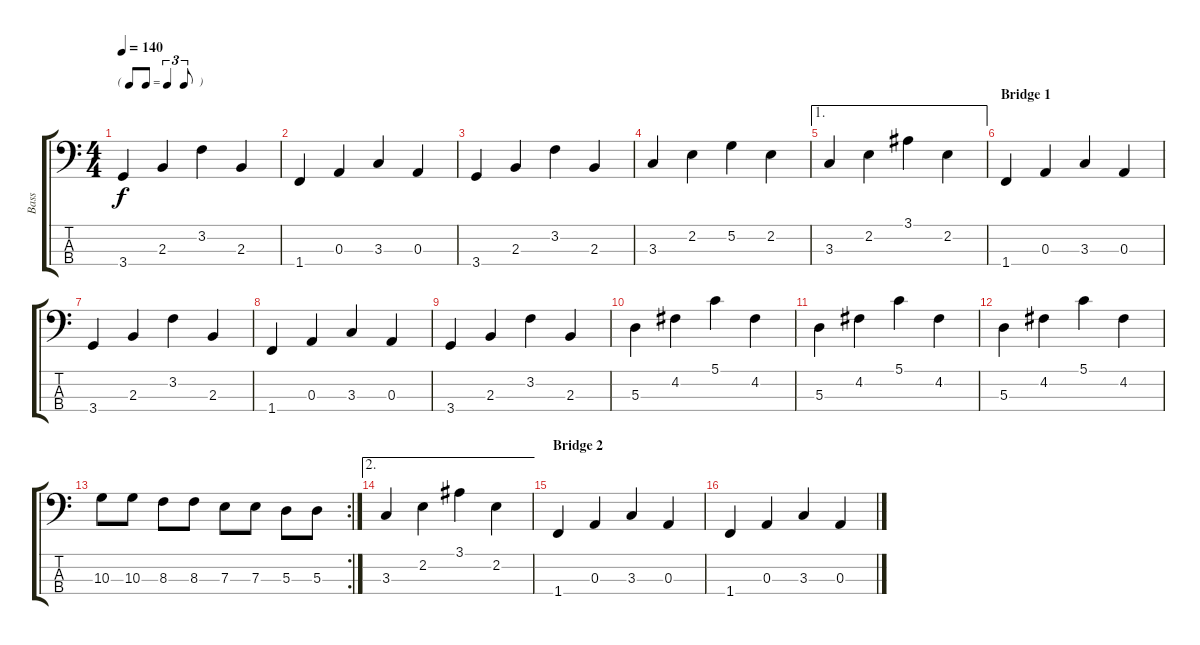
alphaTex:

\track ("Bass" "Bass") {instrument electricbassfinger}
\staff {score tabs}
\tuning (G2 D2 A1 E1) {hide}
\ts (4 4)
\tf triplet8th
\tempo 140
\clef f4
\ks c
3.4.4{dy f} 2.3.4 3.2.4 2.3.4 |
1.4.4 0.3.4 3.3.4 0.3.4 |
3.4.4 2.3.4 3.2.4 2.3.4 |
3.3.4 2.2.4 5.2.4 2.2.4 |
\ae 1
3.3.4 2.2.4 3.1.4 2.2.4 |
\section ("" "Bridge 1")
1.4.4 0.3.4 3.3.4 0.3.4 |
3.4.4 2.3.4 3.2.4 2.3.4 |
1.4.4 0.3.4 3.3.4 0.3.4 |
3.4.4 2.3.4 3.2.4 2.3.4 |
5.3.4 4.2.4 5.1.4 4.2.4 |
5.3.4 4.2.4 5.1.4 4.2.4 |
5.3.4 4.2.4 5.1.4 4.2.4 |
\rc 2
10.3.8 10.3.8 8.3.8 8.3.8 7.3.8 7.3.8 5.3.8 5.3.8 |
\ae 2
3.3.4 2.2.4 3.1.4 2.2.4 |
\section ("" "Bridge 2")
1.4.4 0.3.4 3.3.4 0.3.4 |
1.4.4 0.3.4 3.3.4 0.3.4
